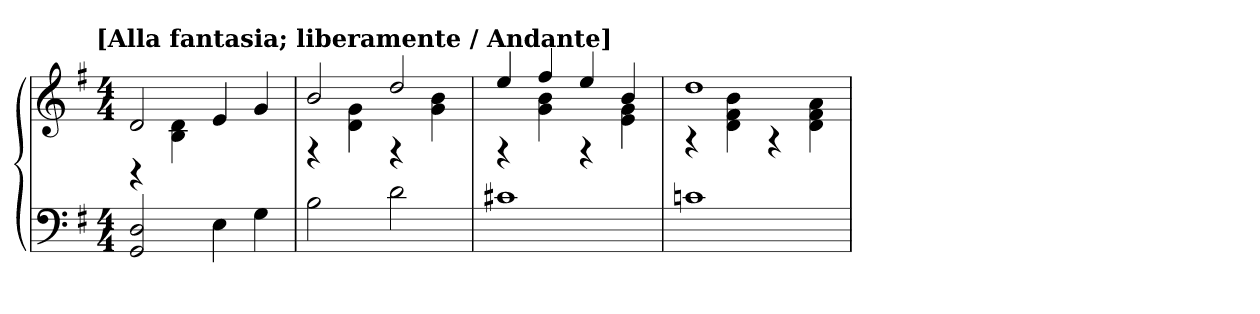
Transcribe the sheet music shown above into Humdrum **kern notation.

**kern	**kern
*part1	*part1
*staff2	*staff1
*clefF4	*clefG2
*k[f#]	*k[f#]
!!LO:TX:omd:t=[Alla fantasia; liberamente / Andante]
*M4/4	*M4/4
=1	=1
*	*^
2GG/ 2D/	4rBB	2d/
.	4B\ 4d\	.
4E\	4e/	2ryy
4G\	4g/	.
=2	=2	=2
2B\	4rF	2b/
.	4d\ 4g\	.
2d\	4rF	2dd/
.	4g\ 4b\	.
=3	=3	=3
1c#X	4rF	4ee/
.	4g\ 4b\	4ff#/
.	4rF	4ee/
.	4e\ 4g\	4b/
=4	=4	=4
1cn	4rA	1dd
.	4d\ 4f#\ 4b\	.
.	4rA	.
.	4d\ 4f#\ 4a\	.
*	*v	*v
=	=
*-	*-
